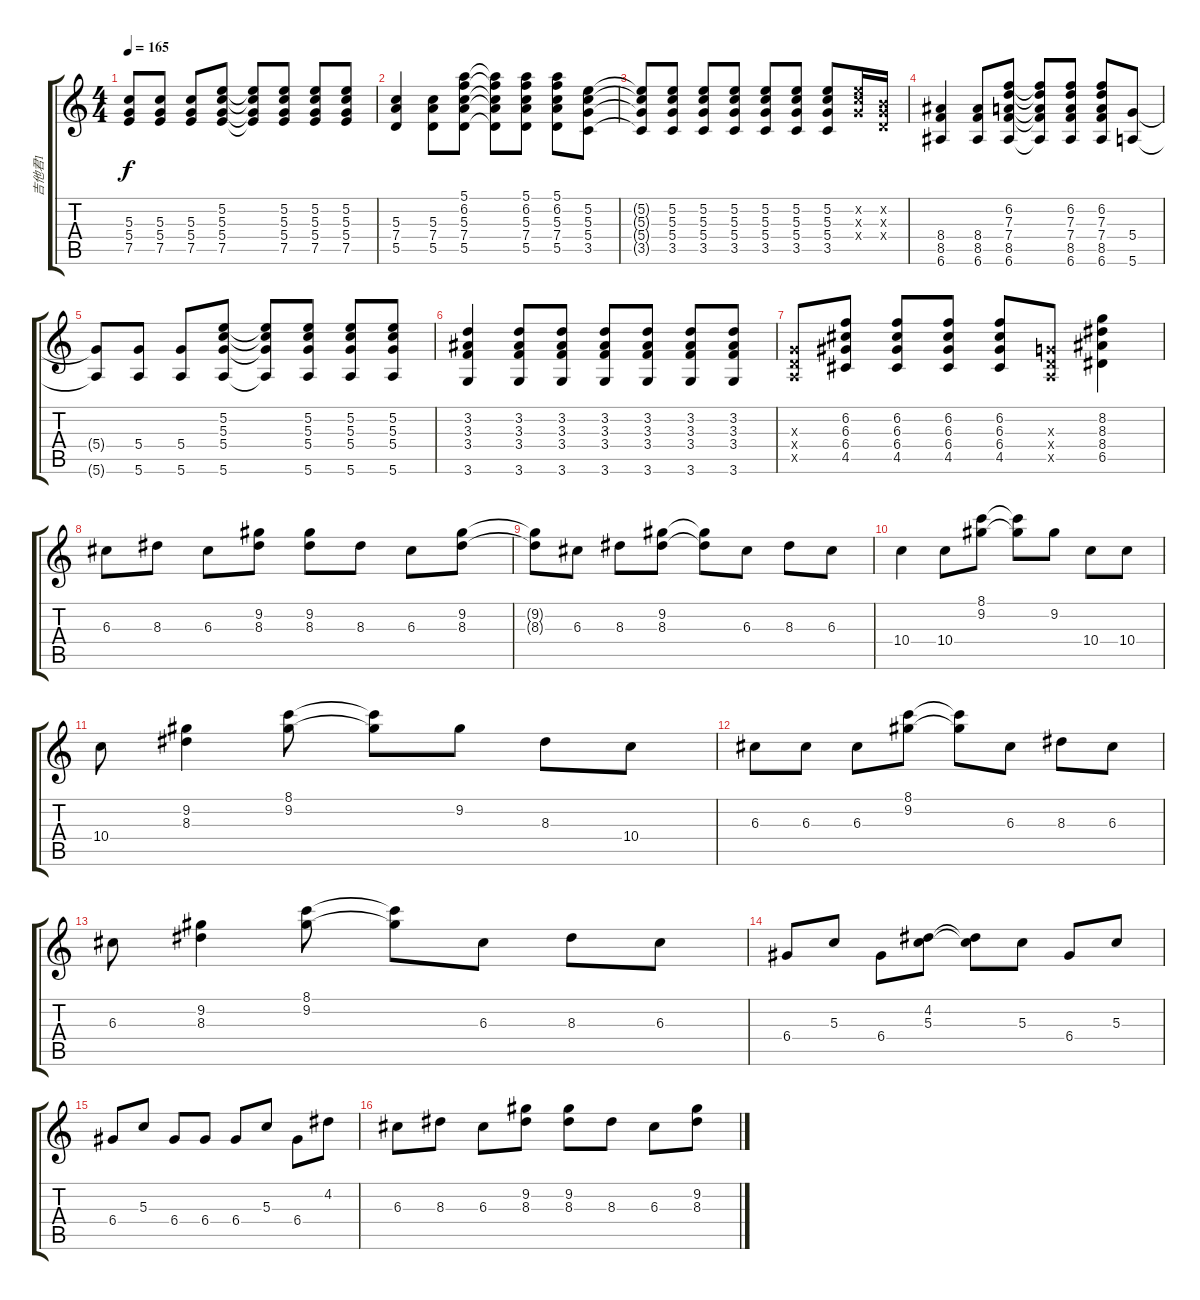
\track ("吉他君1" "吉他君1") {instrument acousticguitarsteel}
\staff {score tabs}
\tuning (E4 B3 G3 D3 A2 E2) {hide}
\ts (4 4)
\tempo 165
\clef g2
\ks c
(5.3{t} 5.4{t} 7.5{t}).8{dy f} (5.3 5.4 7.5).8 (5.3 5.4 7.5).8 (5.2 5.3 5.4 7.5).8 (5.2{t} 5.3{t} 5.4{t} 7.5{t}).8 (5.2 5.3 5.4 7.5).8 (5.2 5.3 5.4 7.5).8 (5.2 5.3 5.4 7.5).8 |
(5.3 7.4 5.5).4 (5.3 7.4 5.5).8 (5.1 6.2 5.3 7.4 5.5).8 (5.1{t} 6.2{t} 5.3{t} 7.4{t} 5.5{t}).8 (5.1 6.2 5.3 7.4 5.5).8 (5.1 6.2 5.3 7.4 5.5).8 (5.2 5.3 5.4 3.5).8 |
(5.2{t} 5.3{t} 5.4{t} 3.5{t}).8 (5.2 5.3 5.4 3.5).8 (5.2 5.3 5.4 3.5).8 (5.2 5.3 5.4 3.5).8 (5.2 5.3 5.4 3.5).8 (5.2 5.3 5.4 3.5).8 (5.2 5.3 5.4 3.5).8 (5.2{x} 5.3{x} 5.4{x}).16 (0.2{x} 0.3{x} 0.4{x}).16 |
(8.4 8.5 6.6).4 (8.4 8.5 6.6).8 (6.2 7.3 7.4 8.5 6.6).8 (6.2{t} 7.3{t} 7.4{t} 8.5{t} 6.6{t}).8 (6.2 7.3 7.4 8.5 6.6).8 (6.2 7.3 7.4 8.5 6.6).8 (5.4 5.6).8 |
(5.4{t} 5.6{t}).8 (5.4 5.6).8 (5.4 5.6).8 (5.2 5.3 5.4 5.6).8 (5.2{t} 5.3{t} 5.4{t} 5.6{t}).8 (5.2 5.3 5.4 5.6).8 (5.2 5.3 5.4 5.6).8 (5.2 5.3 5.4 5.6).8 |
(3.2 3.3 3.4 3.6).4 (3.2 3.3 3.4 3.6).8 (3.2 3.3 3.4 3.6).8 (3.2 3.3 3.4 3.6).8 (3.2 3.3 3.4 3.6).8 (3.2 3.3 3.4 3.6).8 (3.2 3.3 3.4 3.6).8 |
(0.3{x} 0.4{x} 0.5{x}).8 (6.2 6.3 6.4 4.5).8 (6.2 6.3 6.4 4.5).8 (6.2 6.3 6.4 4.5).8 (6.2 6.3 6.4 4.5).8 (0.3{x} 0.4{x} 0.5{x}).8 (8.2 8.3 8.4 6.5).4 |
6.3.8 8.3.8 6.3.8 (9.2 8.3).8 (9.2 8.3).8 8.3.8 6.3.8 (9.2 8.3).8 |
(9.2{t} 8.3{t}).8 6.3.8 8.3.8 (9.2 8.3).8 (9.2{t} 8.3{t}).8 6.3.8 8.3.8 6.3.8 |
10.4.4 10.4.8 (8.1 9.2).8 (8.1{t} 9.2{t}).8 9.2.8 10.4.8 10.4.8 |
10.4.8 (9.2 8.3).4 (8.1 9.2).8 (8.1{t} 9.2{t}).8 9.2.8 8.3.8 10.4.8 |
6.3.8 6.3.8 6.3.8 (8.1 9.2).8 (8.1{t} 9.2{t}).8 6.3.8 8.3.8 6.3.8 |
6.3.8 (9.2 8.3).4 (8.1 9.2).8 (8.1{t} 9.2{t}).8 6.3.8 8.3.8 6.3.8 |
6.4.8 5.3.8 6.4.8 (4.2 5.3).8 (4.2{t} 5.3{t}).8 5.3.8 6.4.8 5.3.8 |
6.4.8 5.3.8 6.4.8 6.4.8 6.4.8 5.3.8 6.4.8 4.2.8 |
6.3.8 8.3.8 6.3.8 (9.2 8.3).8 (9.2 8.3).8 8.3.8 6.3.8 (9.2 8.3).8
